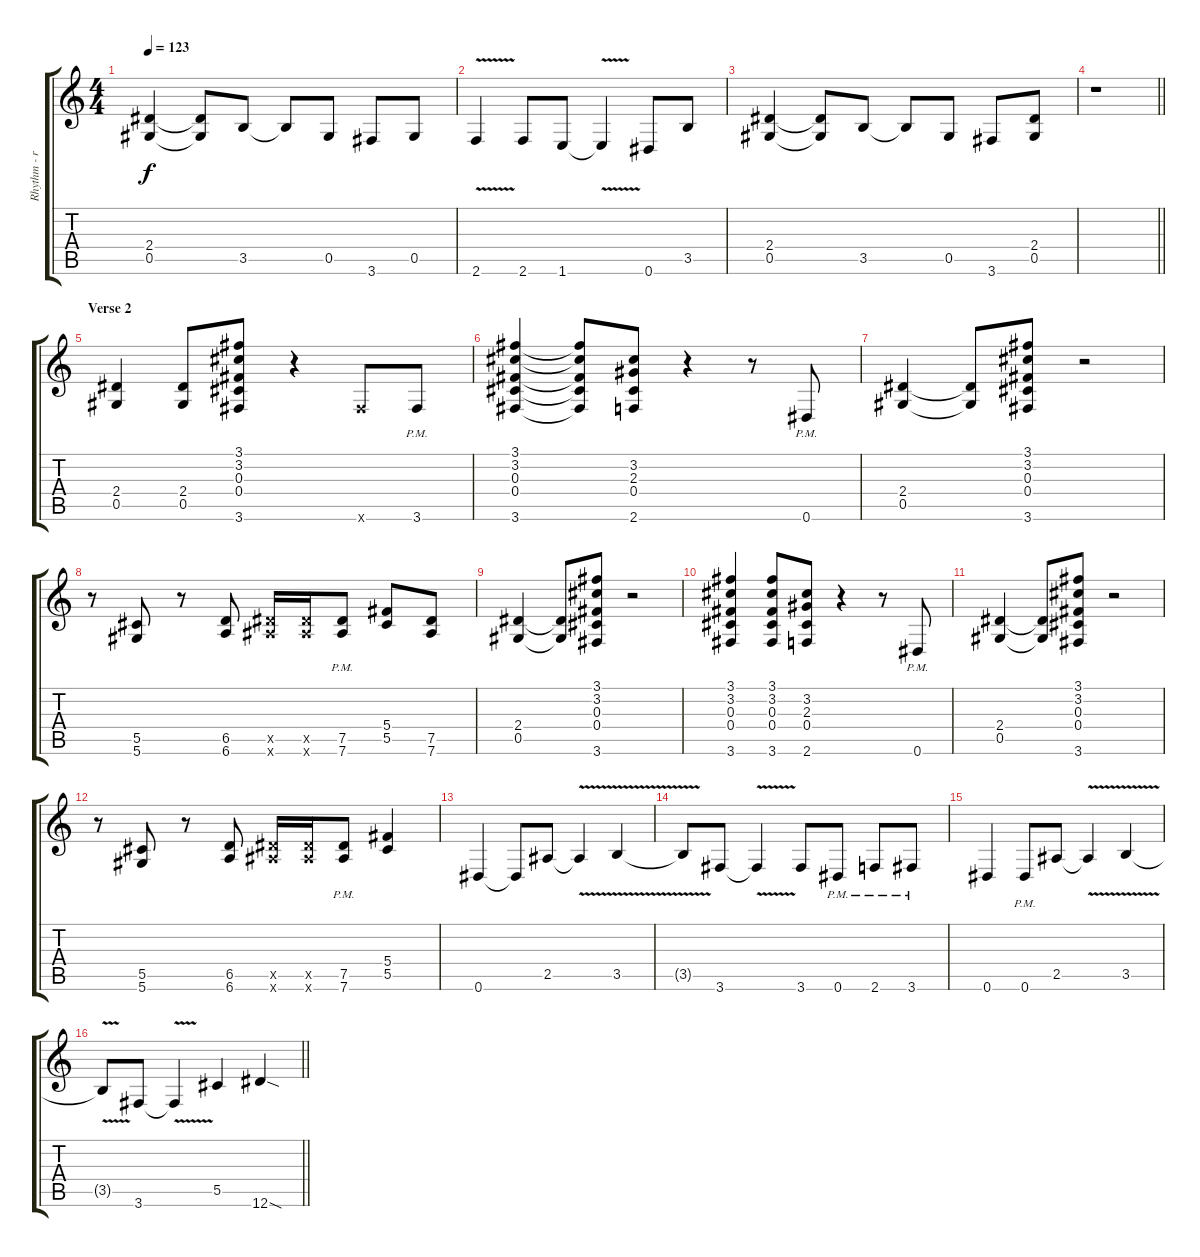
\track ("Rhythm - right" "Rhythm - r") {instrument distortionguitar}
\staff {score tabs}
\tuning (Eb4 Bb3 Gb3 Db3 Ab2 Eb2) {hide}
\ts (4 4)
\tempo 123
\clef g2
\ks c
(2.4 0.5).4{dy f} (2.4{t} 0.5{t}).8 3.5.8 3.5{t}.8 0.5.8 3.6.8 0.5.8 |
2.6{v}.4 2.6.8 1.6.8 1.6{v t}.4 0.6.8 3.5.8 |
(2.4 0.5).4 (2.4{t} 0.5{t}).8 3.5.8 3.5{t}.8 0.5.8 3.6.8 (2.4 0.5).8 |
\barLineRight lightlight
r.1 |
\section ("" "Verse 2")
(2.4 0.5).4 (2.4 0.5).8 (3.1 3.2 0.3 0.4 3.6).8 r.4 3.6{x}.8 3.6{pm}.8 |
(3.1 3.2 0.3 0.4 3.6).4 (3.1{t} 3.2{t} 0.3{t} 0.4{t} 3.6{t}).8 (3.2 2.3 0.4 2.6).8 r.4 r.8 0.6{pm}.8 |
(2.4 0.5).4 (2.4{t} 0.5{t}).8 (3.1 3.2 0.3 0.4 3.6).8 r.2 |
r.8 (5.5 5.6).8 r.8 (6.5 6.6).8 (7.5{x} 7.6{x}).16 (7.5{x} 7.6{x}).16 (7.5{pm} 7.6{pm}).8 (5.4 5.5).8 (7.5 7.6).8 |
(2.4 0.5).4 (2.4{t} 0.5{t}).8 (3.1 3.2 0.3 0.4 3.6).8 r.2 |
(3.1 3.2 0.3 0.4 3.6).4 (3.1 3.2 0.3 0.4 3.6).8 (3.2 2.3 0.4 2.6).8 r.4 r.8 0.6{pm}.8 |
(2.4 0.5).4 (2.4{t} 0.5{t}).8 (3.1 3.2 0.3 0.4 3.6).8 r.2 |
r.8 (5.5 5.6).8 r.8 (6.5 6.6).8 (7.5{x} 7.6{x}).16 (7.5{x} 7.6{x}).16 (7.5{pm} 7.6{pm}).8 (5.4 5.5).4 |
0.6.4 0.6{t}.8 2.5.8 2.5{v t}.4 3.5{v}.4 |
3.5{t}.8 3.6.8 3.6{v t}.4 3.6.8 0.6{pm}.8 2.6{pm}.8 3.6{pm}.8 |
0.6.4 0.6{pm}.8 2.5.8 2.5{v t}.4 3.5{v}.4 |
\barLineRight lightlight
3.5{t}.8 3.6.8 3.6{v t}.4 5.5.4 12.6{sod}.4
